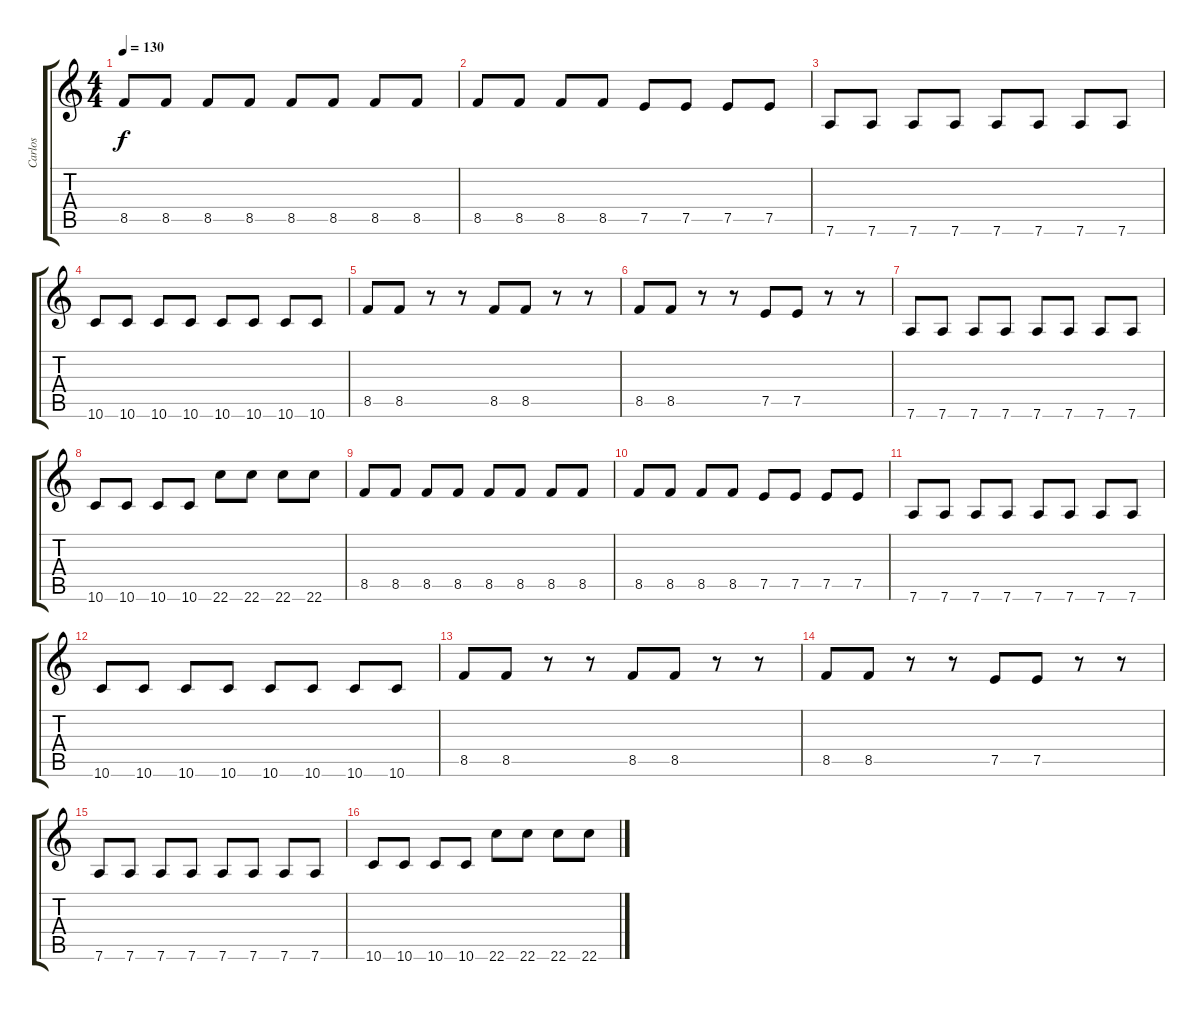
\track ("Carlos" "Carlos") {instrument electricbasspick}
\staff {score tabs}
\tuning (E4 B3 G3 D3 A2 D2) {hide}
\ts (4 4)
\tempo 130
\clef g2
\ks c
8.5.8{dy f} 8.5.8 8.5.8 8.5.8 8.5.8 8.5.8 8.5.8 8.5.8 |
8.5.8 8.5.8 8.5.8 8.5.8 7.5.8 7.5.8 7.5.8 7.5.8 |
7.6.8 7.6.8 7.6.8 7.6.8 7.6.8 7.6.8 7.6.8 7.6.8 |
10.6.8 10.6.8 10.6.8 10.6.8 10.6.8 10.6.8 10.6.8 10.6.8 |
8.5.8 8.5.8 r.8 r.8 8.5.8 8.5.8 r.8 r.8 |
8.5.8 8.5.8 r.8 r.8 7.5.8 7.5.8 r.8 r.8 |
7.6.8 7.6.8 7.6.8 7.6.8 7.6.8 7.6.8 7.6.8 7.6.8 |
10.6.8 10.6.8 10.6.8 10.6.8 22.6.8 22.6.8 22.6.8 22.6.8 |
8.5.8 8.5.8 8.5.8 8.5.8 8.5.8 8.5.8 8.5.8 8.5.8 |
8.5.8 8.5.8 8.5.8 8.5.8 7.5.8 7.5.8 7.5.8 7.5.8 |
7.6.8 7.6.8 7.6.8 7.6.8 7.6.8 7.6.8 7.6.8 7.6.8 |
10.6.8 10.6.8 10.6.8 10.6.8 10.6.8 10.6.8 10.6.8 10.6.8 |
8.5.8 8.5.8 r.8 r.8 8.5.8 8.5.8 r.8 r.8 |
8.5.8 8.5.8 r.8 r.8 7.5.8 7.5.8 r.8 r.8 |
7.6.8 7.6.8 7.6.8 7.6.8 7.6.8 7.6.8 7.6.8 7.6.8 |
10.6.8 10.6.8 10.6.8 10.6.8 22.6.8 22.6.8 22.6.8 22.6.8
